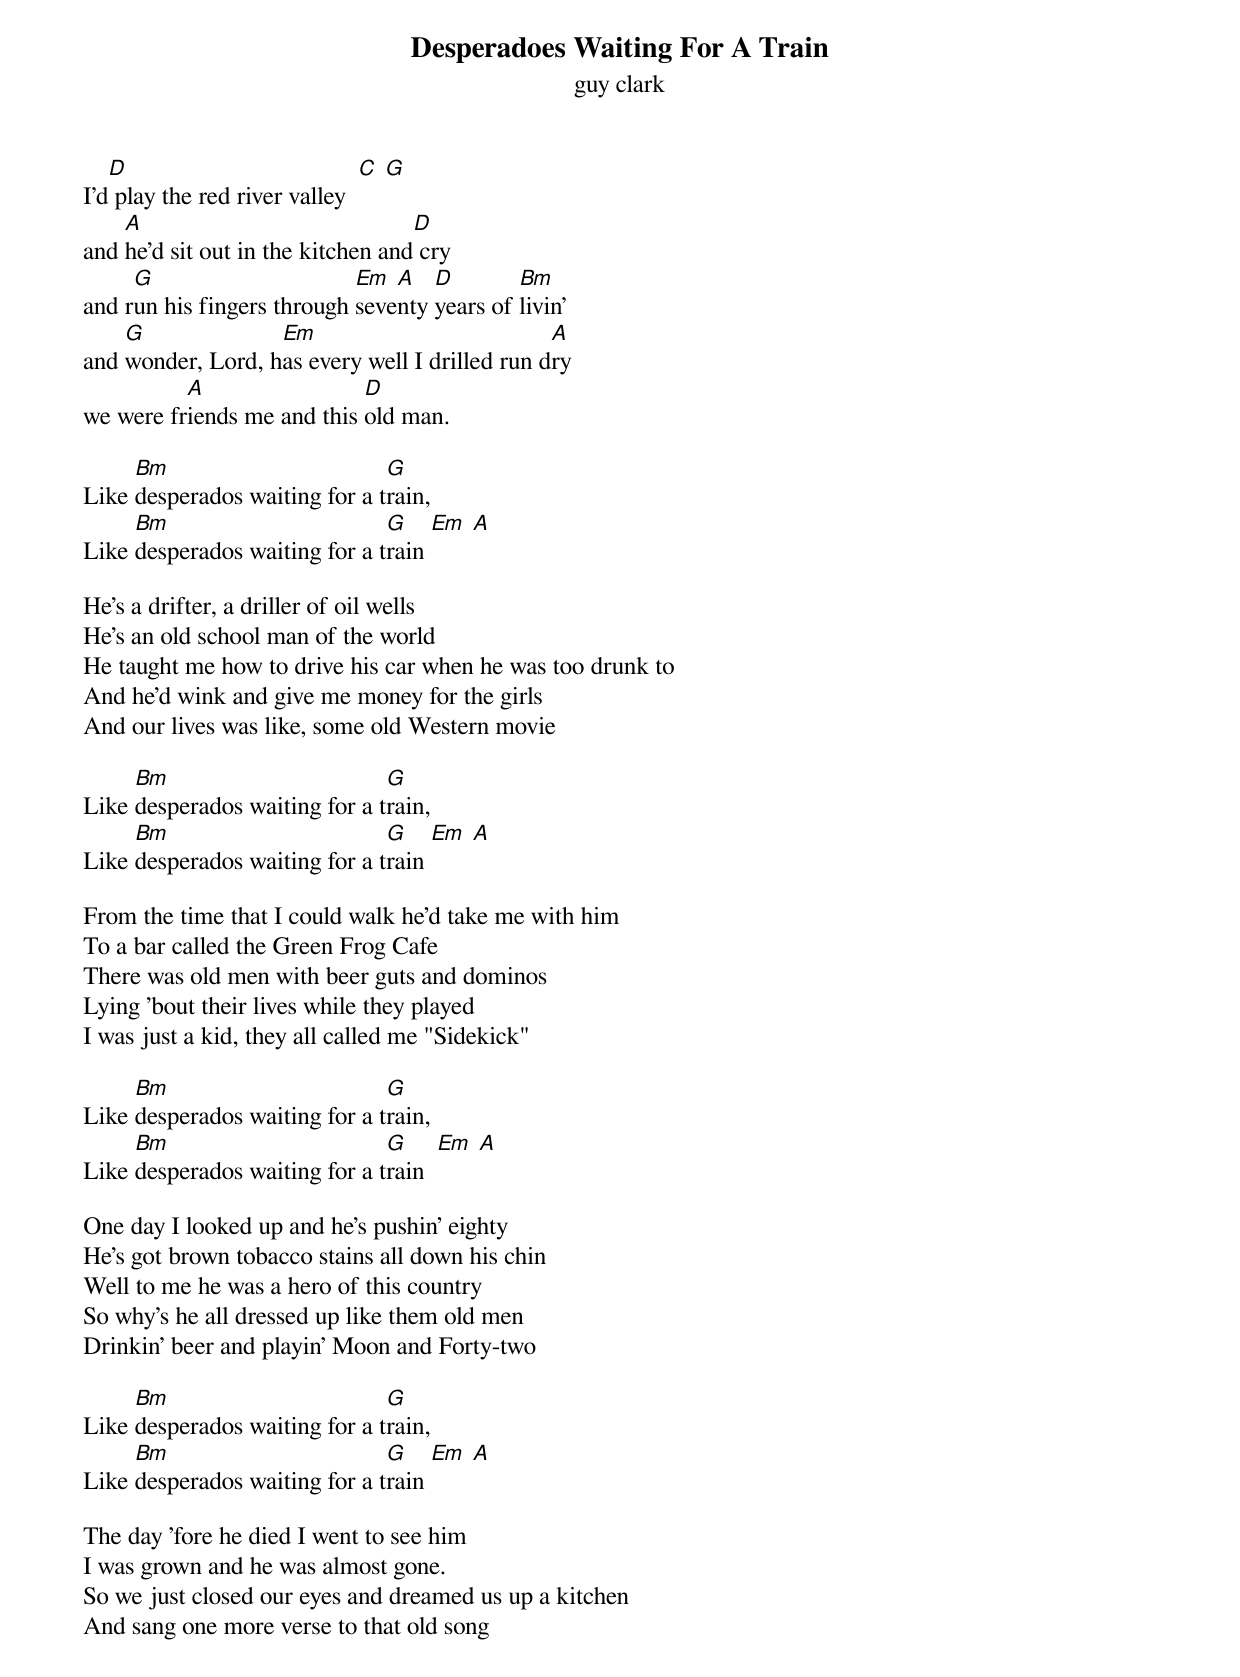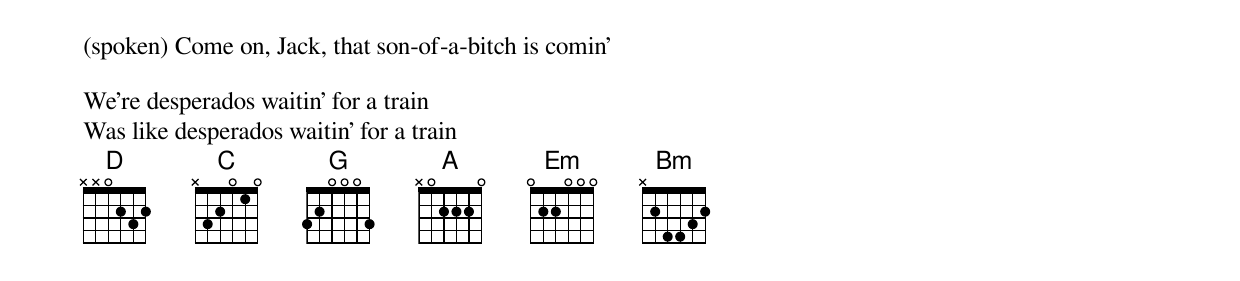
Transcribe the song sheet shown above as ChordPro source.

{title: Desperadoes Waiting For A Train}
{subtitle: guy clark}
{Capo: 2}

I'd[D] play the red river valley  [C] [G]
and [A]he'd sit out in the kitchen and[D] cry
and r[G]un his fingers through [Em]seve[A]nty [D]years of [Bm]livin'
and [G]wonder, Lord, h[Em]as every well I drilled run d[A]ry
we were fr[A]iends me and this [D]old man.

Like [Bm]desperados waiting for a t[G]rain,
Like [Bm]desperados waiting for a t[G]rain [Em] [A]

He's a drifter, a driller of oil wells
He's an old school man of the world
He taught me how to drive his car when he was too drunk to
And he'd wink and give me money for the girls
And our lives was like, some old Western movie

Like [Bm]desperados waiting for a t[G]rain,
Like [Bm]desperados waiting for a t[G]rain [Em] [A]

From the time that I could walk he'd take me with him
To a bar called the Green Frog Cafe
There was old men with beer guts and dominos
Lying 'bout their lives while they played
I was just a kid, they all called me "Sidekick"

Like [Bm]desperados waiting for a t[G]rain,
Like [Bm]desperados waiting for a t[G]rain  [Em] [A]

One day I looked up and he's pushin' eighty
He's got brown tobacco stains all down his chin
Well to me he was a hero of this country
So why's he all dressed up like them old men
Drinkin' beer and playin' Moon and Forty-two

Like [Bm]desperados waiting for a t[G]rain,
Like [Bm]desperados waiting for a t[G]rain [Em] [A]

The day 'fore he died I went to see him
I was grown and he was almost gone.
So we just closed our eyes and dreamed us up a kitchen
And sang one more verse to that old song
(spoken) Come on, Jack, that son-of-a-bitch is comin'

We're desperados waitin' for a train
Was like desperados waitin' for a train
